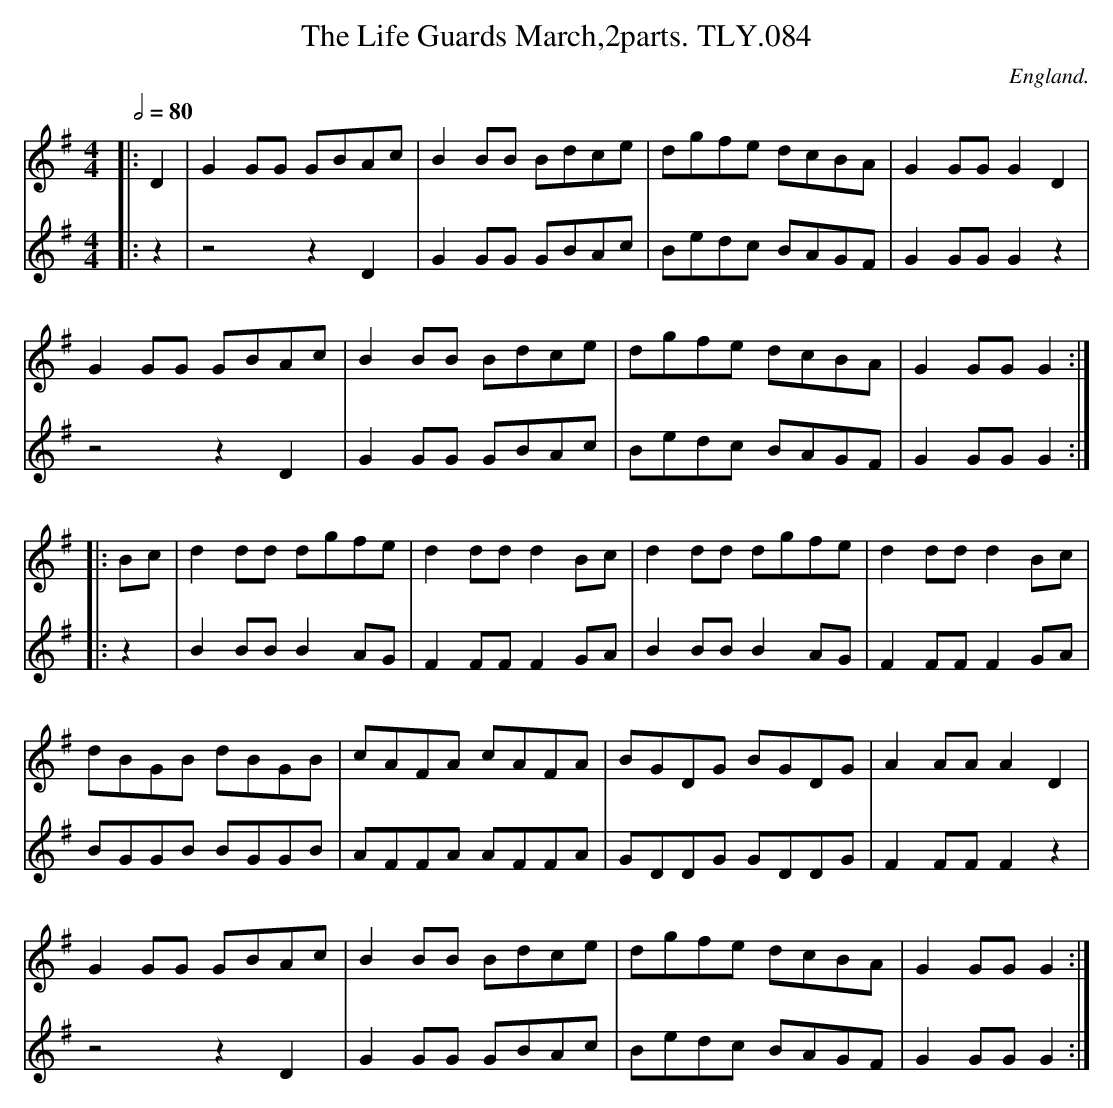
X:1
T:Life Guards March,2parts. TLY.084, The
M:4/4
L:1/8
Q:1/2=80
O:England.
K:G
[V:1]|:D2| G2 GG GBAc| B2BB Bdce| dgfe dcBA| G2 GG G2 D2|
[V:2]|:z2| z4 z2 D2|G2 GG GBAc|Bedc BAGF|G2GGG2 z2|
[V:1]G2 GG GBAc| B2BB Bdce|dgfe dcBA| G2GGG2:|
[V:2]z4 z2 D2|G2 GG GBAc|Bedc BAGF|G2GGG2:|
[V:1]|:Bc|d2dd dgfe| d2dd d2 Bc| d2 dd dgfe| d2 dd d2 Bc|
[V:2]|:z2|B2BB B2 AG| F2FF F2GA|\
B2BB B2 AG| F2 FFF2 GA|
[V:1]dBGB dBGB| cAFA cAFA| BGDG BGDG| A2AA A2 D2|
[V:2]BGGB BGGB| AFFA AFFA|GDDG GDDG |\
F2 FFF2 z2|
[V:1]G2GG GBAc| B2BB Bdce| dgfe dcBA|G2 GG G2:|
[V:2]z4 z2 D2|G2 GG GBAc|Bedc BAGF|G2GGG2:|
